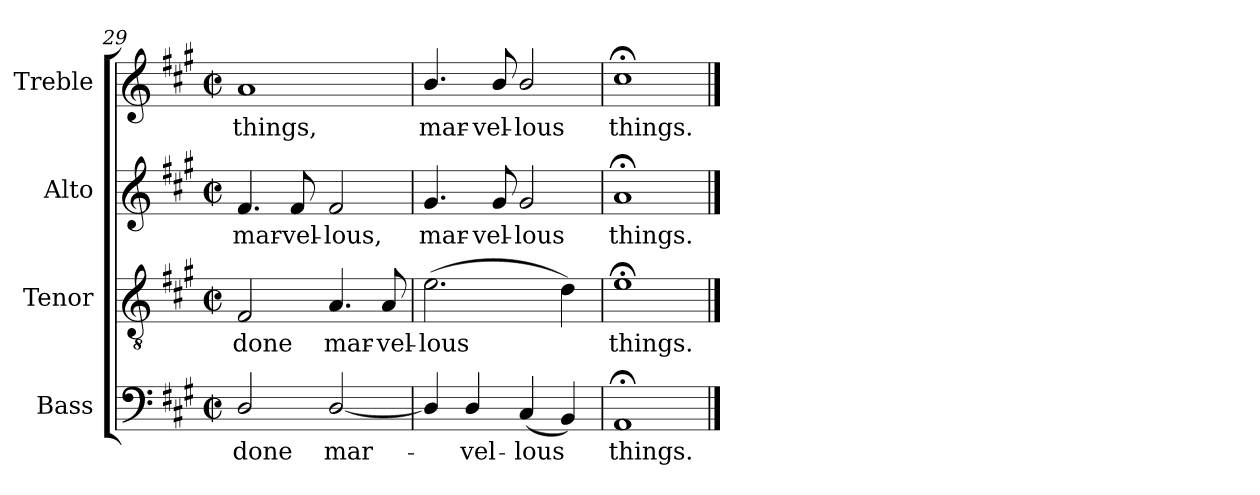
**kern	**text	**kern	**text	**kern	**text	**kern	**text
*part4	*part4	*part3	*part3	*part2	*part2	*part1	*part1
*staff4	*staff4	*staff3	*staff3	*staff2	*staff2	*staff1	*staff1
*I"Bass	*	*I"Tenor	*	*I"Alto	*	*I"Treble	*
*I'B.	*	*I'T.	*	*I'A.	*	*I'Tr.	*
*clefF4	*	*clefGv2	*	*clefG2	*	*clefG2	*
*	*	*ITrd7c12	*	*	*	*	*
*k[f#c#g#]	*	*k[f#c#g#]	*	*k[f#c#g#]	*	*k[f#c#g#]	*
*A:	*	*A:	*	*A:	*	*A:	*
*M2/2	*	*M2/2	*	*M2/2	*	*M2/2	*
*met(c|)	*	*met(c|)	*	*met(c|)	*	*met(c|)	*
=29	=29	=29	=29	=29	=29	=29	=29
!	!LO:LY:b:color=#000000	!	!	!	!	!	!
!	!	!	!LO:LY:b:color=#000000	!	!	!	!
!	!	!	!	!	!LO:LY:b:color=#000000	!	!
!	!	!	!	!	!	!	!LO:LY:b:color=#000000
2Di/	done	2FF#i/	done	4.f#i/	mar-	1ai	things,
!	!	!	!	!	!LO:LY:b:color=#000000	!	!
.	.	.	.	8f#i/	-vel-	.	.
!	!LO:LY:b:color=#000000	!	!	!	!	!	!
!	!	!	!LO:LY:b:color=#000000	!	!	!	!
!	!	!	!	!	!LO:LY:b:color=#000000	!	!
[2Di/	mar-	4.AAi/	mar-	2f#i/	-lous,	.	.
!	!	!	!LO:LY:b:color=#000000	!	!	!	!
.	.	8AAi/	-vel-	.	.	.	.
=30	=30	=30	=30	=30	=30	=30	=30
!	!	!	!LO:LY:b:color=#000000	!	!	!	!
!	!	!	!	!	!LO:LY:b:color=#000000	!	!
!	!	!	!	!	!	!	!LO:LY:b:color=#000000
4Di/]	.	(2.Ei\	-lous	4.g#i/	mar-	4.bi/	mar-
!	!LO:LY:b:color=#000000	!	!	!	!	!	!
4Di/	-vel-	.	.	.	.	.	.
!	!	!	!	!	!LO:LY:b:color=#000000	!	!
!	!	!	!	!	!	!	!LO:LY:b:color=#000000
.	.	.	.	8g#i/	-vel-	8bi/	-vel-
!	!LO:LY:b:color=#000000	!	!	!	!	!	!
!	!	!	!	!	!LO:LY:b:color=#000000	!	!
!	!	!	!	!	!	!	!LO:LY:b:color=#000000
(4C#i/	-lous	.	.	2g#i/	-lous	2bi/	-lous
4BBi/)	.	4Di\)	.	.	.	.	.
=31	=31	=31	=31	=31	=31	=31	=31
!	!LO:LY:b:color=#000000	!	!	!	!	!	!
!	!	!	!LO:LY:b:color=#000000	!	!	!	!
!	!	!	!	!	!LO:LY:b:color=#000000	!	!
!	!	!	!	!	!	!	!LO:LY:b:color=#000000
1AA;i	things.	1E;i	things.	1a;i	things.	1cc#;i	things.
==	==	==	==	==	==	==	==
*-	*-	*-	*-	*-	*-	*-	*-
